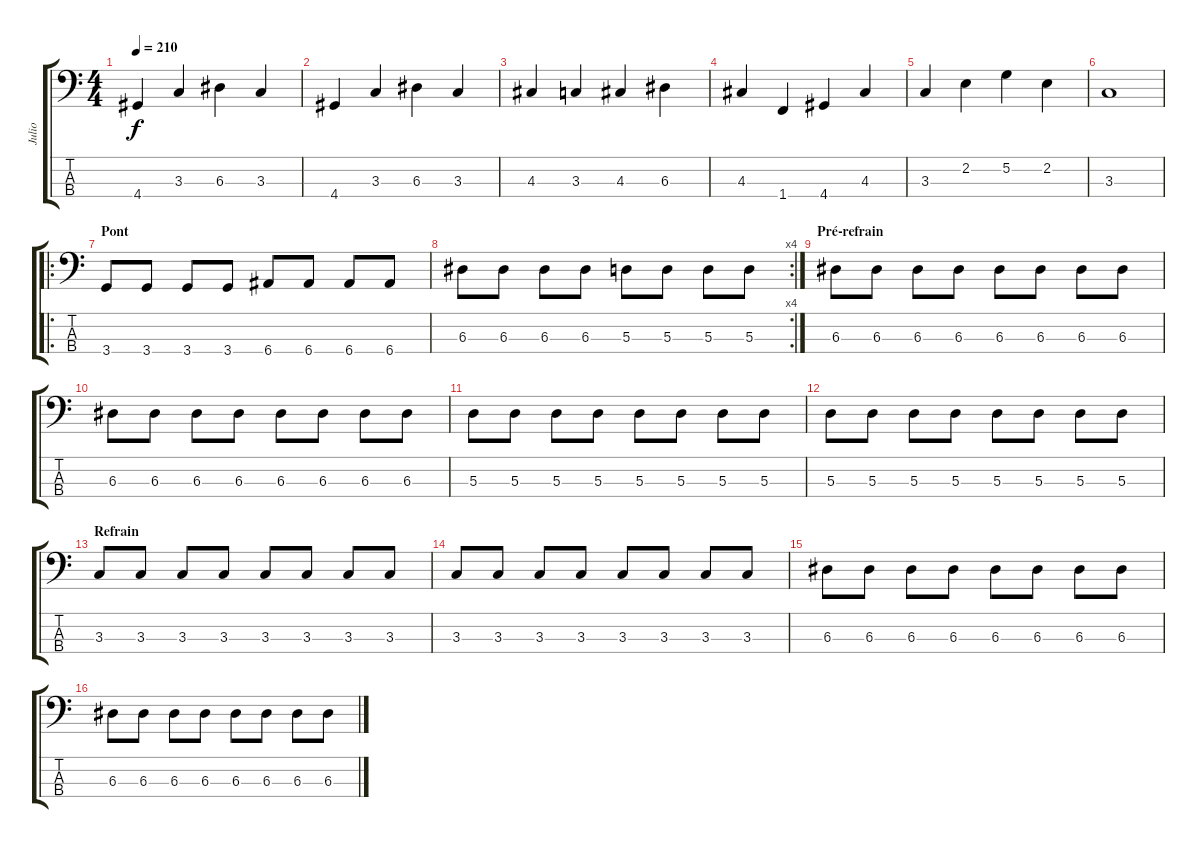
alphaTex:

\track ("Julio" "Julio") {instrument electricbassfinger}
\staff {score tabs}
\tuning (G2 D2 A1 E1) {hide}
\ts (4 4)
\tempo 210
\clef f4
\ks c
4.4.4{dy f} 3.3.4 6.3.4 3.3.4 |
4.4.4 3.3.4 6.3.4 3.3.4 |
4.3.4 3.3.4 4.3.4 6.3.4 |
4.3.4 1.4.4 4.4.4 4.3.4 |
3.3.4 2.2.4 5.2.4 2.2.4 |
3.3.1 |
\ro
\section ("" "Pont")
3.4.8 3.4.8 3.4.8 3.4.8 6.4.8 6.4.8 6.4.8 6.4.8 |
\rc 4
6.3.8 6.3.8 6.3.8 6.3.8 5.3.8 5.3.8 5.3.8 5.3.8 |
\section ("" "Pré-refrain")
6.3.8 6.3.8 6.3.8 6.3.8 6.3.8 6.3.8 6.3.8 6.3.8 |
6.3.8 6.3.8 6.3.8 6.3.8 6.3.8 6.3.8 6.3.8 6.3.8 |
5.3.8 5.3.8 5.3.8 5.3.8 5.3.8 5.3.8 5.3.8 5.3.8 |
5.3.8 5.3.8 5.3.8 5.3.8 5.3.8 5.3.8 5.3.8 5.3.8 |
\section ("" "Refrain")
3.3.8 3.3.8 3.3.8 3.3.8 3.3.8 3.3.8 3.3.8 3.3.8 |
3.3.8 3.3.8 3.3.8 3.3.8 3.3.8 3.3.8 3.3.8 3.3.8 |
6.3.8 6.3.8 6.3.8 6.3.8 6.3.8 6.3.8 6.3.8 6.3.8 |
6.3.8 6.3.8 6.3.8 6.3.8 6.3.8 6.3.8 6.3.8 6.3.8
